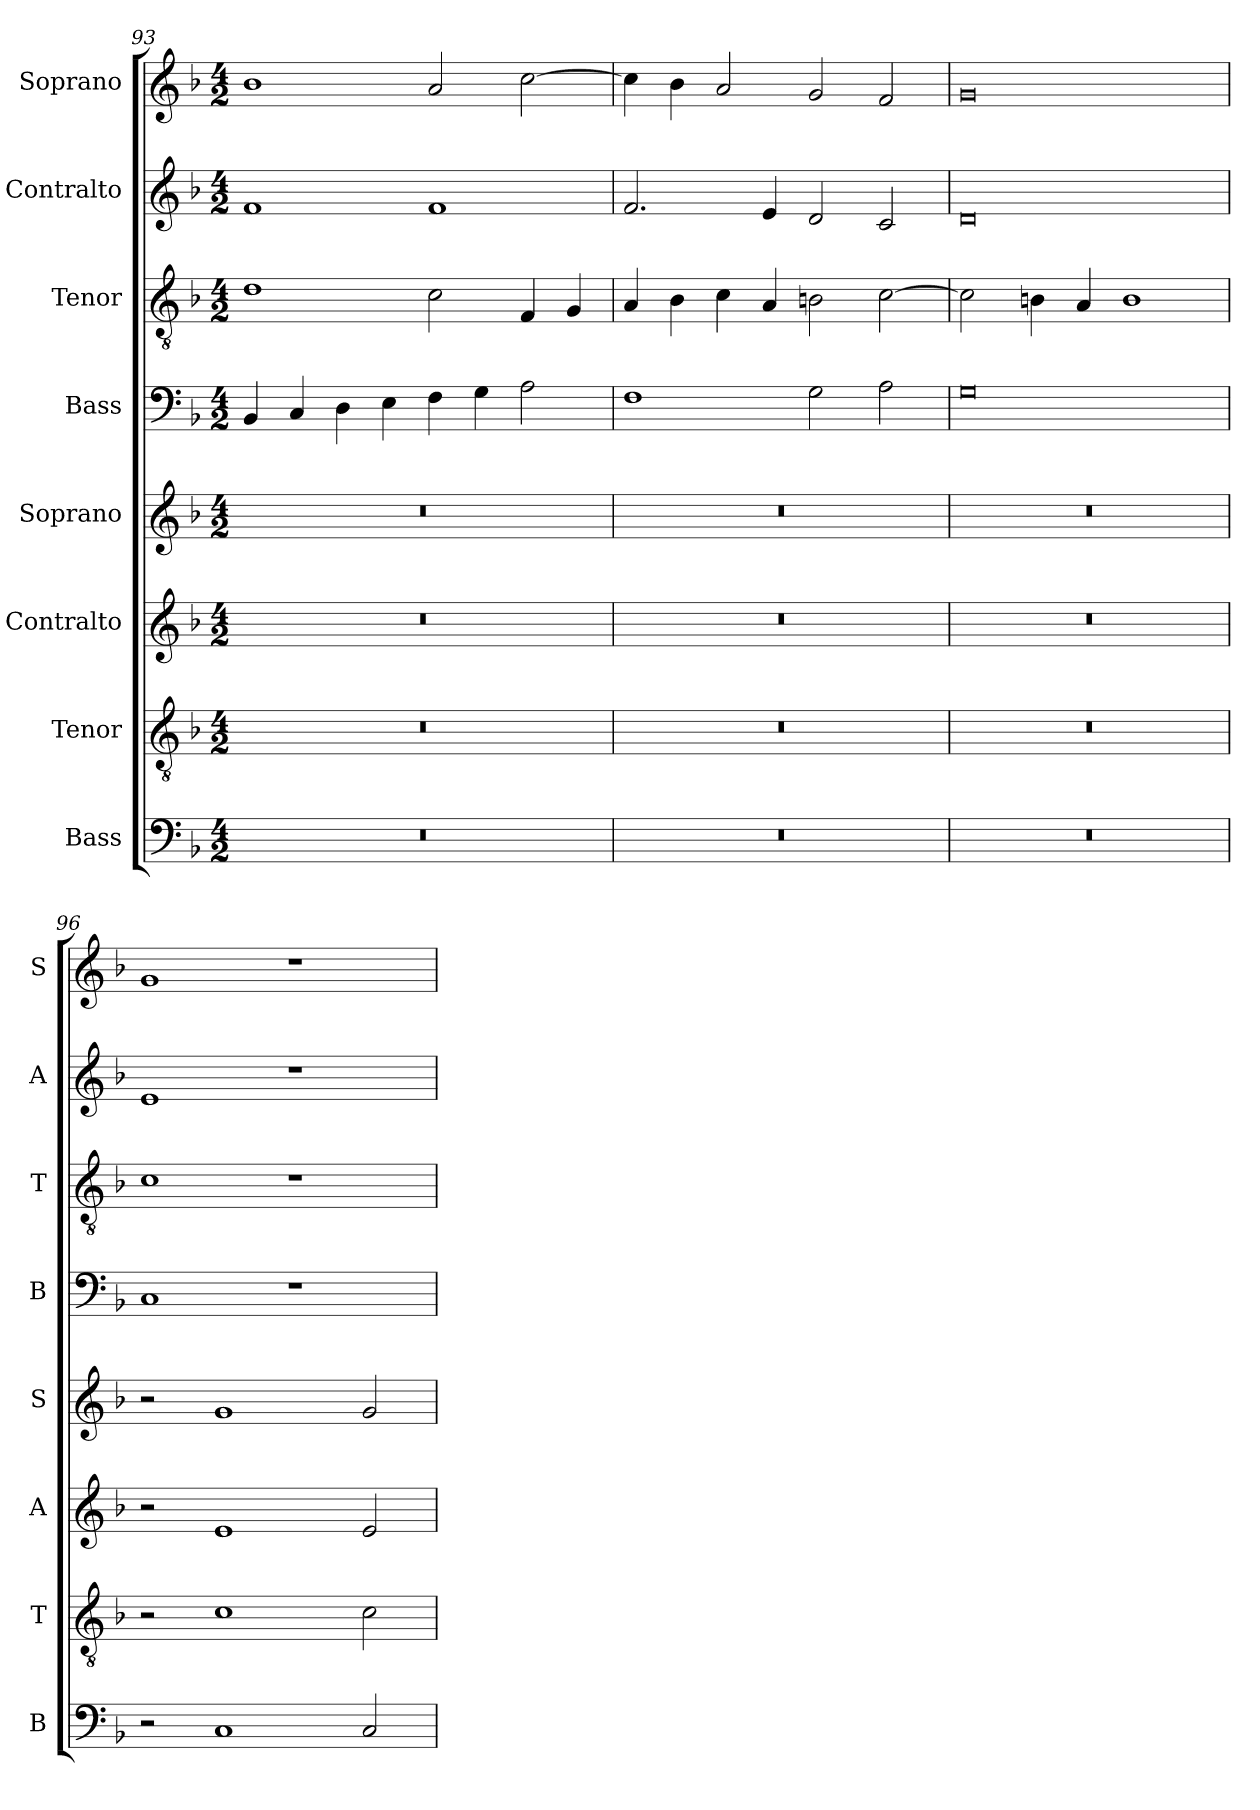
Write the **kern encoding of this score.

**kern	**kern	**kern	**kern	**kern	**kern	**kern	**kern
*part8	*part7	*part6	*part5	*part4	*part3	*part2	*part1
*staff8	*staff7	*staff6	*staff5	*staff4	*staff3	*staff2	*staff1
*I"Bass	*I"Tenor	*I"Contralto	*I"Soprano	*I"Bass	*I"Tenor	*I"Contralto	*I"Soprano
*I'B	*I'T	*I'A	*I'S	*I'B	*I'T	*I'A	*I'S
*clefF4	*clefGv2	*clefG2	*clefG2	*clefF4	*clefGv2	*clefG2	*clefG2
*k[b-]	*k[b-]	*k[b-]	*k[b-]	*k[b-]	*k[b-]	*k[b-]	*k[b-]
*F:ion	*F:ion	*F:ion	*F:ion	*F:ion	*F:ion	*F:ion	*F:ion
*M4/2	*M4/2	*M4/2	*M4/2	*M4/2	*M4/2	*M4/2	*M4/2
=93	=93	=93	=93	=93	=93	=93	=93
0r	0r	0r	0r	4BB-	1d	1f	1b-
.	.	.	.	4C	.	.	.
.	.	.	.	4D	.	.	.
.	.	.	.	4E	.	.	.
.	.	.	.	4F	2c	1f	2a
.	.	.	.	4G	.	.	.
.	.	.	.	2A	4F	.	[2cc
.	.	.	.	.	4G	.	.
=94	=94	=94	=94	=94	=94	=94	=94
0r	0r	0r	0r	1F	4A	2.f	4cc]
.	.	.	.	.	4B-	.	4b-
.	.	.	.	.	4c	.	2a
.	.	.	.	.	4A	4e	.
.	.	.	.	2G	2Bn	2d	2g
.	.	.	.	2A	[2c	2c	2f
=95	=95	=95	=95	=95	=95	=95	=95
0r	0r	0r	0r	0G	2c]	0d	0g
.	.	.	.	.	4Bn	.	.
.	.	.	.	.	4A	.	.
.	.	.	.	.	1B	.	.
=96	=96	=96	=96	=96	=96	=96	=96
2r	2r	2r	2r	1C	1c	1e	1g
1C	1c	1e	1g	.	.	.	.
.	.	.	.	1r	1r	1r	1r
2C	2c	2e	2g	.	.	.	.
=	=	=	=	=	=	=	=
*-	*-	*-	*-	*-	*-	*-	*-
